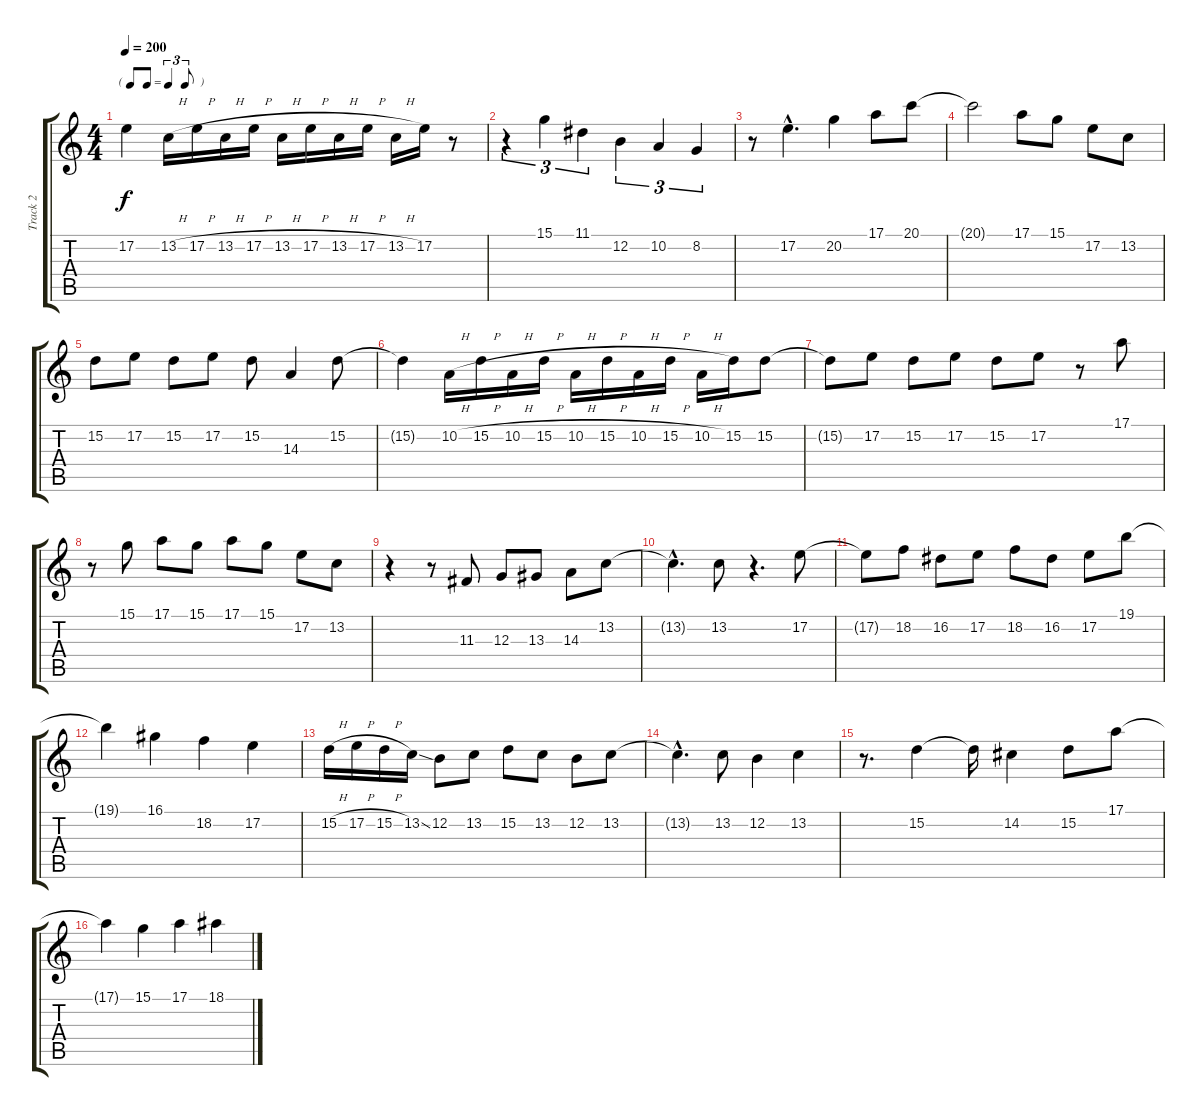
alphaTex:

\track ("Track 2" "Track 2") {instrument honkytonkpiano}
\staff {score tabs}
\tuning (E4 B3 G3 D3 A2 E2) {hide}
\ts (4 4)
\tf triplet8th
\tempo 200
\clef g2
\ks c
17.2{t}.4{dy f} 13.2{h}.16 17.2{h}.16 13.2{h}.16 17.2{h}.16 13.2{h}.16 17.2{h}.16 13.2{h}.16 17.2{h}.16 13.2{h}.16 17.2.16 r.8 |
r.4{tu (3 2)} 15.1.4{tu (3 2)} 11.1.4{tu (3 2)} 12.2.4{tu (3 2)} 10.2.4{tu (3 2)} 8.2.4{tu (3 2)} |
r.8 17.2{hac}.4{d} 20.2.4 17.1.8 20.1.8 |
20.1{t}.2 17.1.8 15.1.8 17.2.8 13.2.8 |
15.2.8 17.2.8 15.2.8 17.2.8 15.2.8 14.3.4 15.2.8 |
15.2{t}.4 10.2{h}.16 15.2{h}.16 10.2{h}.16 15.2{h}.16 10.2{h}.16 15.2{h}.16 10.2{h}.16 15.2{h}.16 10.2{h}.16 15.2.16 15.2.8 |
15.2{t}.8 17.2.8 15.2.8 17.2.8 15.2.8 17.2.8 r.8 17.1.8 |
r.8 15.1.8 17.1.8 15.1.8 17.1.8 15.1.8 17.2.8 13.2.8 |
r.4 r.8 11.3.8 12.3.8 13.3.8 14.3.8 13.2.8 |
13.2{hac t}.4{d} 13.2.8 r.4{d} 17.2.8 |
17.2{t}.8 18.2.8 16.2.8 17.2.8 18.2.8 16.2.8 17.2.8 19.1.8 |
19.1{t}.4 16.1.4 18.2.4 17.2.4 |
15.2{h}.16 17.2{h}.16 15.2{h}.16 13.2{ss}.16 12.2.8 13.2.8 15.2.8 13.2.8 12.2.8 13.2.8 |
13.2{hac t}.4{d} 13.2.8 12.2.4 13.2.4 |
r.8{d} 15.2.4 15.2{t}.16 14.2.4 15.2.8 17.1.8 |
17.1{t}.4 15.1.4 17.1.4 18.1.4
